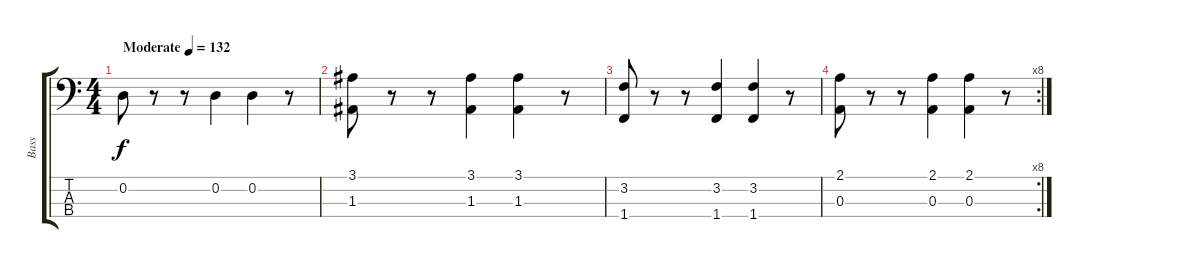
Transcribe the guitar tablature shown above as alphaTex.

\track ("Bass" "Bass") {instrument electricbassfinger}
\staff {score tabs}
\tuning (G2 D2 A1 E1) {hide}
\ts (4 4)
\tempo (132 "Moderate")
\clef f4
\ks c
0.2.8{dy f instrument electricbassfinger} r.8 r.8 0.2.4 0.2.4 r.8 |
(3.1 1.3).8 r.8 r.8 (3.1 1.3).4 (3.1 1.3).4 r.8 |
(3.2 1.4).8 r.8 r.8 (3.2 1.4).4 (3.2 1.4).4 r.8 |
\rc 8
(2.1 0.3).8 r.8 r.8 (2.1 0.3).4 (2.1 0.3).4 r.8
